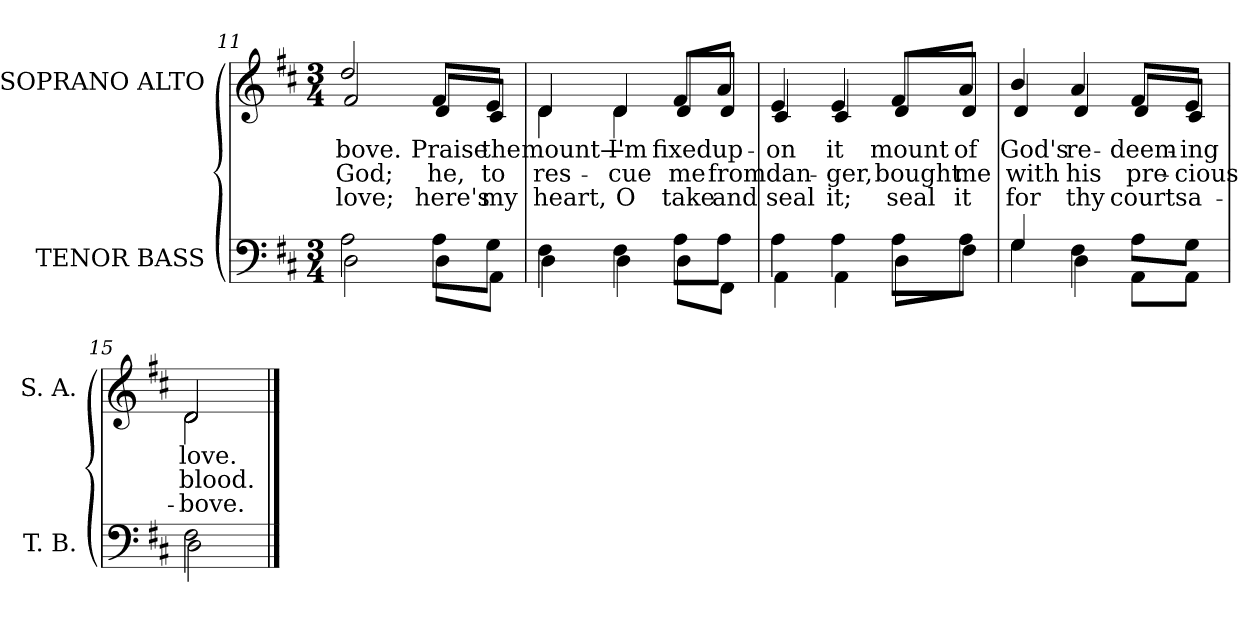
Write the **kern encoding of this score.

**kern	**kern	**text	**text	**text
*part2	*part1	*part1	*part1	*part1
*staff2	*staff1	*staff1	*staff1	*staff1
*I"TENOR BASS	*I"SOPRANO ALTO	*	*	*
*I'T. B.	*I'S. A.	*	*	*
*clefF4	*clefG2	*	*	*
*k[f#c#]	*k[f#c#]	*	*	*
*D:	*D:	*	*	*
*M3/4	*M3/4	*	*	*
=11	=11	=11	=11	=11
*^	*	*	*	*
!	!	!	!LO:LY:b:color=#000000	!LO:LY:b:color=#000000	!LO:LY:b:color=#000000
*	*	*^	*	*	*
2Ai\	2Di\	2ddi/	2f#i/	-bove.	God;	love;
!	!	!	!	!LO:LY:b:color=#000000	!LO:LY:b:color=#000000	!LO:LY:b:color=#000000
8Ai\L	8Di\L	8f#i/L	8di/L	Praise	he,	here's
!	!	!	!	!LO:LY:b:color=#000000	!LO:LY:b:color=#000000	!LO:LY:b:color=#000000
8Gi\J	8AAi\J	8ei/J	8c#i/J	the	to	my
!!LO:LB:g=z	!!
=12	=12	=12	=12	=12	=12	=12
!	!	!	!	!LO:LY:b:color=#000000	!LO:LY:b:color=#000000	!LO:LY:b:color=#000000
4F#i\	4Di\	4di/	4di\	mount—	res-	heart,
!	!	!	!	!LO:LY:b:color=#000000	!LO:LY:b:color=#000000	!LO:LY:b:color=#000000
4F#i\	4Di\	4di/	4di\	I'm	-cue	O
!	!	!	!	!LO:LY:b:color=#000000	!LO:LY:b:color=#000000	!LO:LY:b:color=#000000
8Ai\L	8Di\L	8f#i/L	8di/L	fixed	me	take
!	!	!	!	!LO:LY:b:color=#000000	!LO:LY:b:color=#000000	!LO:LY:b:color=#000000
8Ai\J	8FF#i\J	8ai/J	8di/J	up-	from	and
=13	=13	=13	=13	=13	=13	=13
!	!	!	!	!LO:LY:b:color=#000000	!LO:LY:b:color=#000000	!LO:LY:b:color=#000000
4Ai\	4AAi\	4ei/	4c#i/	-on	dan-	seal
!	!	!	!	!LO:LY:b:color=#000000	!LO:LY:b:color=#000000	!LO:LY:b:color=#000000
4Ai\	4AAi\	4ei/	4c#i/	it	-ger,	it;
!	!	!	!	!LO:LY:b:color=#000000	!LO:LY:b:color=#000000	!LO:LY:b:color=#000000
8Ai\L	8Di\L	8f#i/L	8di/L	mount	bought	seal
!	!	!	!	!LO:LY:b:color=#000000	!LO:LY:b:color=#000000	!LO:LY:b:color=#000000
8Ai\J	8F#i\J	8ai/J	8di/J	of	me	it
=14	=14	=14	=14	=14	=14	=14
!	!	!	!	!LO:LY:b:color=#000000	!LO:LY:b:color=#000000	!LO:LY:b:color=#000000
4Gi/	4Gi\	4bi/	4di/	God's	with	for
!	!	!	!	!LO:LY:b:color=#000000	!LO:LY:b:color=#000000	!LO:LY:b:color=#000000
4F#i\	4Di\	4ai/	4di/	re-	his	thy
!	!	!	!	!LO:LY:b:color=#000000	!LO:LY:b:color=#000000	!LO:LY:b:color=#000000
8Ai\L	8AAi\L	8f#i/L	8di/L	-deem-	pre-	courts
!	!	!	!	!LO:LY:b:color=#000000	!LO:LY:b:color=#000000	!LO:LY:b:color=#000000
8Gi\J	8AAi\J	8ei/J	8c#i/J	-ing	-cious	a-
=15	=15	=15	=15	=15	=15	=15
!	!	!	!	!LO:LY:b:color=#000000	!LO:LY:b:color=#000000	!LO:LY:b:color=#000000
2F#i\	2Di\	2di/	2di\	love.	blood.	-bove.
*v	*v	*	*	*	*	*
*	*v	*v	*	*	*
==	==	==	==	==
*-	*-	*-	*-	*-
